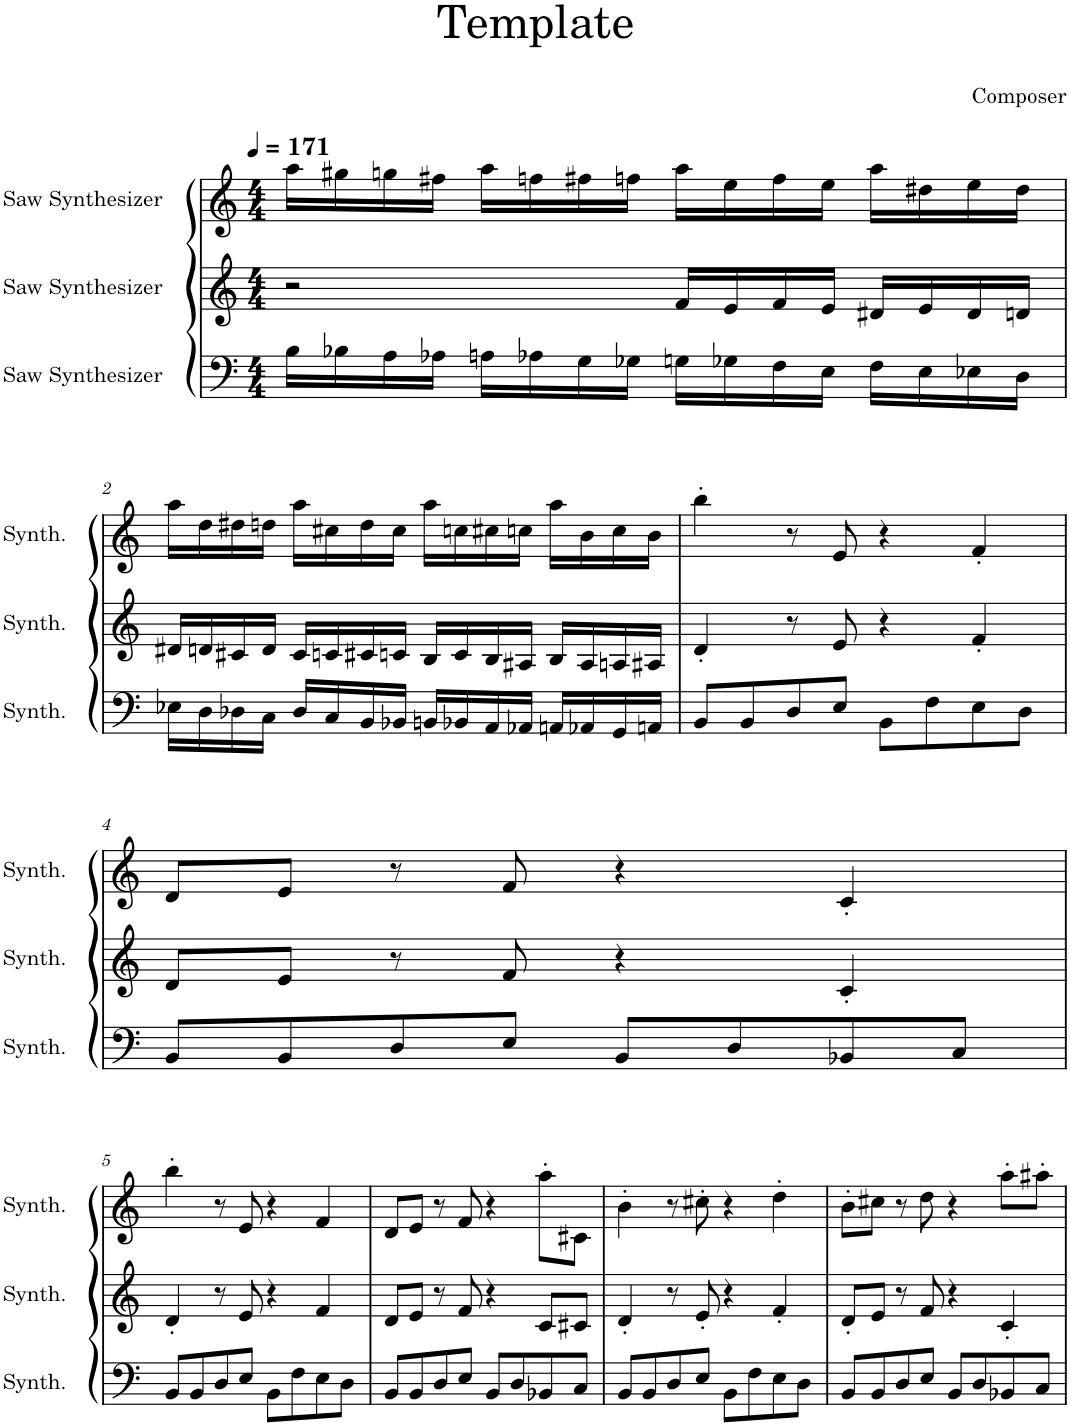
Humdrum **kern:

**kern	**kern	**kern
*part3	*part2	*part1
*staff3	*staff2	*staff1
*I"Saw Synthesizer	*I"Saw Synthesizer	*I"Saw Synthesizer
*I'Synth.	*I'Synth.	*I'Synth.
*clefF4	*clefG2	*clefG2
*k[]	*k[]	*k[]
*M4/4	*M4/4	*M4/4
*MM171	*MM171	*MM171
=1	=1	=1
16B\LL	2r	16aa\LL
16B-X\	.	16gg#X\
16A\	.	16ggn\
16A-X\JJ	.	16ff#X\JJ
16An\LL	.	16aa\LL
16A-X\	.	16ffn\
16G\	.	16ff#X\
16G-X\JJ	.	16ffn\JJ
16Gn\LL	16f/LL	16aa\LL
16G-X\	16e/	16ee\
16F\	16f/	16ff\
16E\JJ	16e/JJ	16ee\JJ
16F\LL	16d#X/LL	16aa\LL
16E\	16e/	16dd#X\
16E-X\	16d#/	16ee\
16D\JJ	16dn/JJ	16dd#\JJ
!!LO:LB:g=z
=2	=2	=2
16E-X\LL	16d#X/LL	16aa\LL
16D\	16dn/	16dd\
16D-X\	16c#X/	16dd#X\
16C\JJ	16d/JJ	16ddn\JJ
16D-/LL	16c#/LL	16aa\LL
16C/	16cn/	16cc#X\
16BB/	16c#X/	16dd\
16BB-X/JJ	16cn/JJ	16cc#\JJ
16BBn/LL	16B/LL	16aa\LL
16BB-X/	16c/	16ccn\
16AA/	16B/	16cc#X\
16AA-X/JJ	16A#X/JJ	16ccn\JJ
16AAn/LL	16B/LL	16aa\LL
16AA-X/	16A#/	16b\
16GG/	16An/	16cc\
16AAn/JJ	16A#X/JJ	16b\JJ
=3	=3	=3
8BB/L	4d'/	4bb'\
8BB/	.	.
8D/	8r	8r
8E/J	8e/	8e/
8BB\L	4r	4r
8F\	.	.
8E\	4f'/	4f'/
8D\J	.	.
!!LO:LB:g=z
=4	=4	=4
8BB/L	8d/L	8d/L
8BB/	8e/J	8e/J
8D/	8r	8r
8E/J	8f/	8f/
8BB/L	4r	4r
8D/	.	.
8BB-X/	4c'/	4c'/
8C/J	.	.
!!LO:LB:g=z
=5	=5	=5
8BB/L	4d'/	4bb'\
8BB/	.	.
8D/	8r	8r
8E/J	8e/	8e/
8BB\L	4r	4r
8F\	.	.
8E\	4f/	4f/
8D\J	.	.
=6	=6	=6
8BB/L	8d/L	8d/L
8BB/	8e/J	8e/J
8D/	8r	8r
8E/J	8f/	8f/
8BB/L	4r	4r
8D/	.	.
8BB-X/	8c/L	8aa'\L
8C/J	8c#X/J	8c#X\J
=7	=7	=7
8BB/L	4d'/	4b'\
8BB/	.	.
8D/	8r	8r
8E/J	8e'/	8cc#X'\
8BB\L	4r	4r
8F\	.	.
8E\	4f'/	4dd'\
8D\J	.	.
=8	=8	=8
8BB/L	8d'/L	8b'\L
8BB/	8e/J	8cc#X\J
8D/	8r	8r
8E/J	8f/	8dd\
8BB/L	4r	4r
8D/	.	.
8BB-X/	4c'/	8aa'\L
8C/J	.	8aa#X'\J
=	=	=
*-	*-	*-
